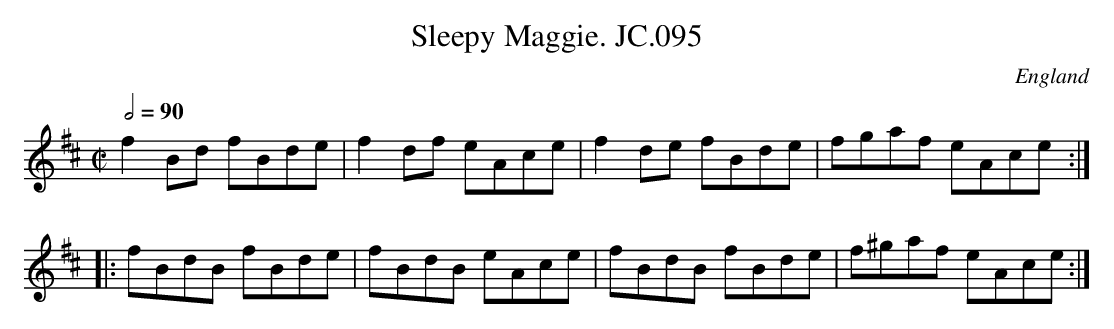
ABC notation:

X:1
T:Sleepy Maggie. JC.095
L:1/8
M:C|
O:England
Q:2/4=90
K:D
f2Bd fBde|f2df eAce|\
f2de fBde|fgaf eAce:|!
|:fBdB fBde|fBdB eAce|\
fBdB fBde|f^gaf eAce:|
